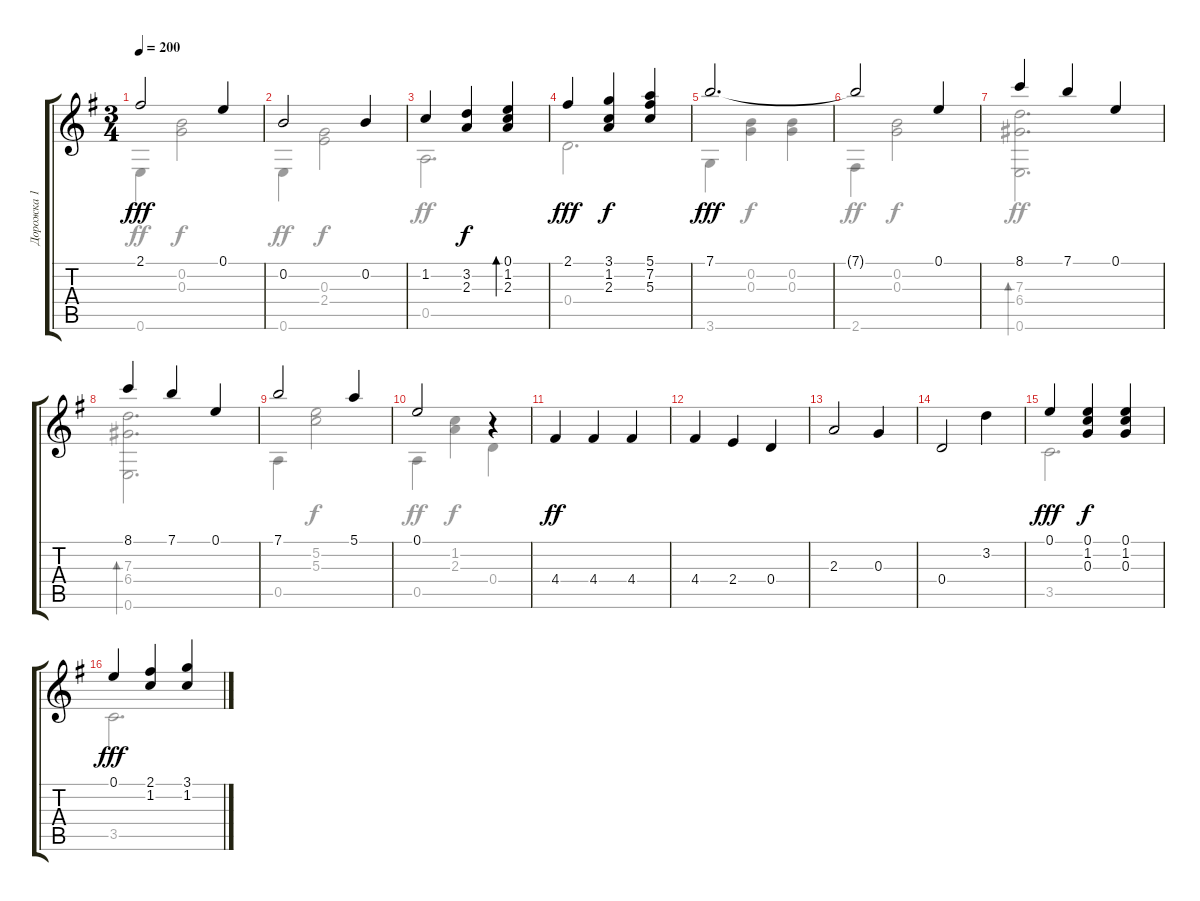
\track ("Дорожка 1" "Дорожка 1") {instrument acousticguitarsteel}
\staff {score tabs}
\tuning (E4 B3 G3 D3 A2 E2) {hide}
\voice
\ts (3 4)
\tempo 200
\clef g2
\ks g
2.1.2{dy fff} 0.1.4 |
0.2.2 0.2.4 |
1.2.4 (3.2 2.3).4{dy f} (0.1 1.2 2.3).4{bd 480} |
2.1.4{dy fff} (3.1 1.2 2.3).4{dy f} (5.1 7.2 5.3).4 |
7.1.2{d dy fff} |
7.1{t}.2 0.1.4 |
8.1.4 7.1.4 0.1.4 |
8.1.4 7.1.4 0.1.4 |
7.1.2 5.1.4 |
0.1.2 r.4 |
4.4.4{dy ff} 4.4.4 4.4.4 |
4.4.4 2.4.4 0.4.4 |
2.3.2 0.3.4 |
0.4.2 3.2.4 |
0.1.4{dy fff} (0.1 1.2 0.3).4{dy f} (0.1 1.2 0.3).4 |
0.1.4{dy fff} (2.1 1.2).4 (3.1 1.2).4
\voice
\clef g2
\ottava regular
\simile none
\ks g
0.6.4{dy ff} (0.2 0.3).2{dy f} |
0.6.4{dy ff} (0.3 2.4).2{dy f} |
0.5.2{d dy ff} |
0.4.2{d} |
3.6.4 (0.2 0.3).4{dy f} (0.2 0.3).4 |
2.6.4{dy ff} (0.2 0.3).2{dy f} |
(7.3 6.4 0.6).2{d bd 480 dy ff} |
(7.3 6.4 0.6).2{d bd 480} |
0.5.4 (5.2 5.3).2{dy f} |
0.5.4{dy ff} (1.2 2.3).4{dy f} 0.4.4 |
|
|
|
|
3.5.2{d} |
3.5.2{d}
